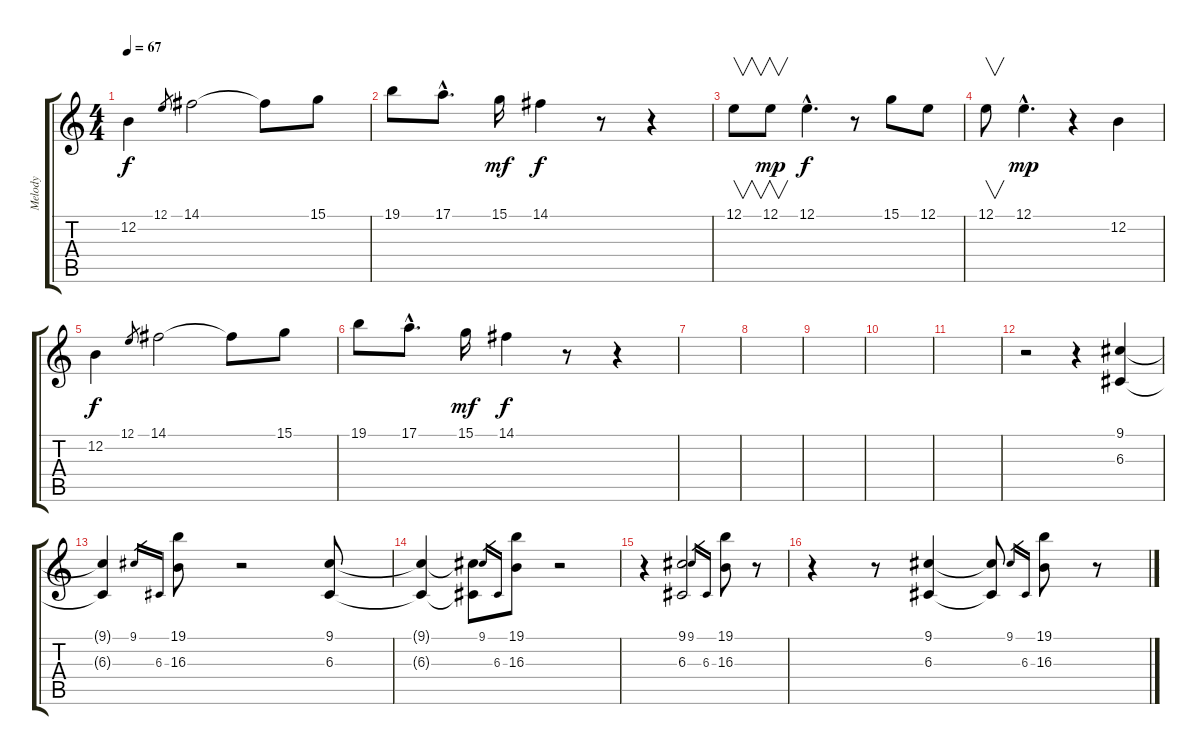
\track ("Melody" "Melody") {instrument shakuhachi}
\staff {score tabs}
\tuning (E4 B3 G3 D3 A2 E2) {hide}
\ts (4 4)
\tempo 67
\clef g2
\ks c
12.2.4{dy f} 12.1.8{gr} 14.1.2 14.1{t}.8 15.1.8 |
19.1.8 17.1{hac}.8{d} 15.1.16{dy mf} 14.1.4{dy f} r.8 r.4 |
12.1.8{v} 12.1.8{v dy mp} 12.1{hac}.4{d dy f} r.8 15.1.8 12.1.8 |
12.1.8{v} 12.1{hac}.4{d dy mp} r.4 12.2.4 |
12.2.4{dy f} 12.1.8{gr} 14.1.2 14.1{t}.8 15.1.8 |
19.1.8 17.1{hac}.8{d} 15.1.16{dy mf} 14.1.4{dy f} r.8 r.4 |
|
|
|
|
|
r.2 r.4 (9.1 6.3).4{instrument stringensemble1} |
(9.1{t} 6.3{t}).4 9.1.16{gr} 6.3.16{gr} (19.1 16.3).8 r.2 (9.1 6.3).8 |
(9.1{t} 6.3{t}).4 (9.1{t} 6.3{t}).8 9.1.16{gr} 6.3.16{gr} (19.1 16.3).8 r.2 |
r.4 (9.1 6.3).2 9.1.16{gr} 6.3.16{gr} (19.1 16.3).8 r.8 |
r.4 r.8 (9.1 6.3).4 (9.1{t} 6.3{t}).8 9.1.16{gr} 6.3.16{gr} (19.1 16.3).8 r.8
